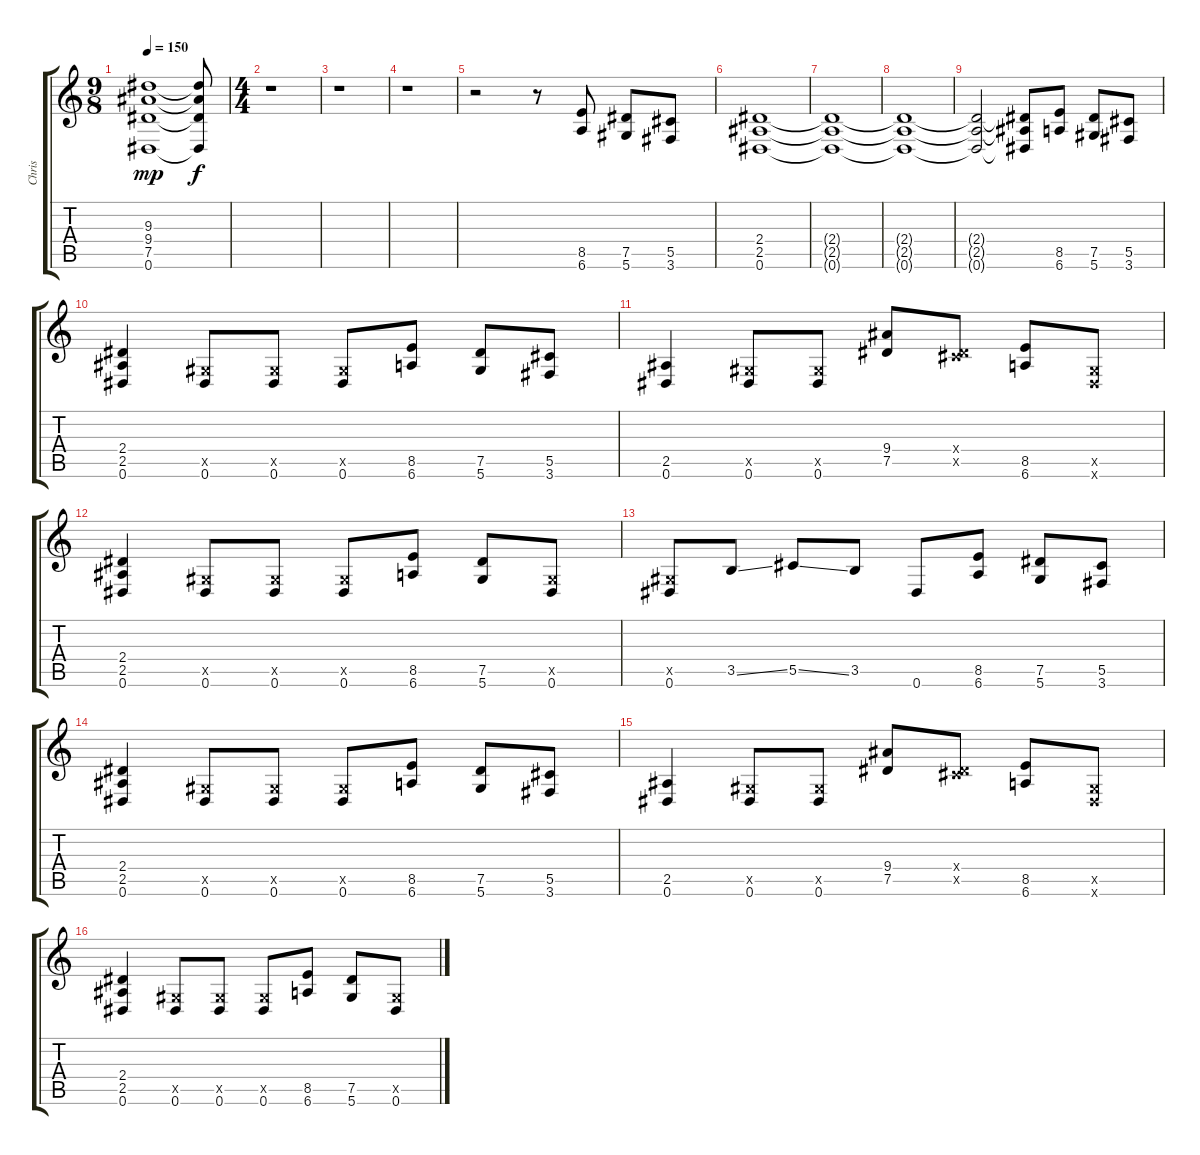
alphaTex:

\track ("Chris" "Chris") {instrument distortionguitar}
\staff {score tabs}
\tuning (Eb4 Bb3 Gb3 Db3 Ab2 Eb2) {hide}
\ts (9 8)
\tempo 150
\clef g2
\ks c
(9.3 9.4 7.5 0.6).1{dy mp} (9.3{t} 9.4{t} 7.5{t} 0.6{t}).8{dy f} |
\ts (4 4)
r.1 |
r.1 |
r.1 |
r.2 r.8 (8.5 6.6).8 (7.5 5.6).8 (5.5 3.6).8 |
(2.4 2.5 0.6).1 |
(2.4{t} 2.5{t} 0.6{t}).1 |
(2.4{t} 2.5{t} 0.6{t}).1 |
(2.4{t} 2.5{t} 0.6{t}).2 (2.4{t} 2.5{t} 0.6{t}).8 (8.5 6.6).8 (7.5 5.6).8 (5.5 3.6).8 |
(2.4 2.5 0.6).4 (0.5{x} 0.6).8 (0.5{x} 0.6).8 (0.5{x} 0.6).8 (8.5 6.6).8 (7.5 5.6).8 (5.5 3.6).8 |
(2.5 0.6).4 (0.5{x} 0.6).8 (0.5{x} 0.6).8 (9.4 7.5).8 (0.4{x} 7.5{x}).8 (8.5 6.6).8 (0.5{x} 0.6{x}).8 |
(2.4 2.5 0.6).4 (0.5{x} 0.6).8 (0.5{x} 0.6).8 (0.5{x} 0.6).8 (8.5 6.6).8 (7.5 5.6).8 (0.5{x} 0.6).8 |
(0.5{x} 0.6).8 3.5{ss}.8 5.5{ss}.8 3.5.8 0.6.8 (8.5 6.6).8 (7.5 5.6).8 (5.5 3.6).8 |
(2.4 2.5 0.6).4 (0.5{x} 0.6).8 (0.5{x} 0.6).8 (0.5{x} 0.6).8 (8.5 6.6).8 (7.5 5.6).8 (5.5 3.6).8 |
(2.5 0.6).4 (0.5{x} 0.6).8 (0.5{x} 0.6).8 (9.4 7.5).8 (0.4{x} 7.5{x}).8 (8.5 6.6).8 (0.5{x} 0.6{x}).8 |
(2.4 2.5 0.6).4 (0.5{x} 0.6).8 (0.5{x} 0.6).8 (0.5{x} 0.6).8 (8.5 6.6).8 (7.5 5.6).8 (0.5{x} 0.6).8
